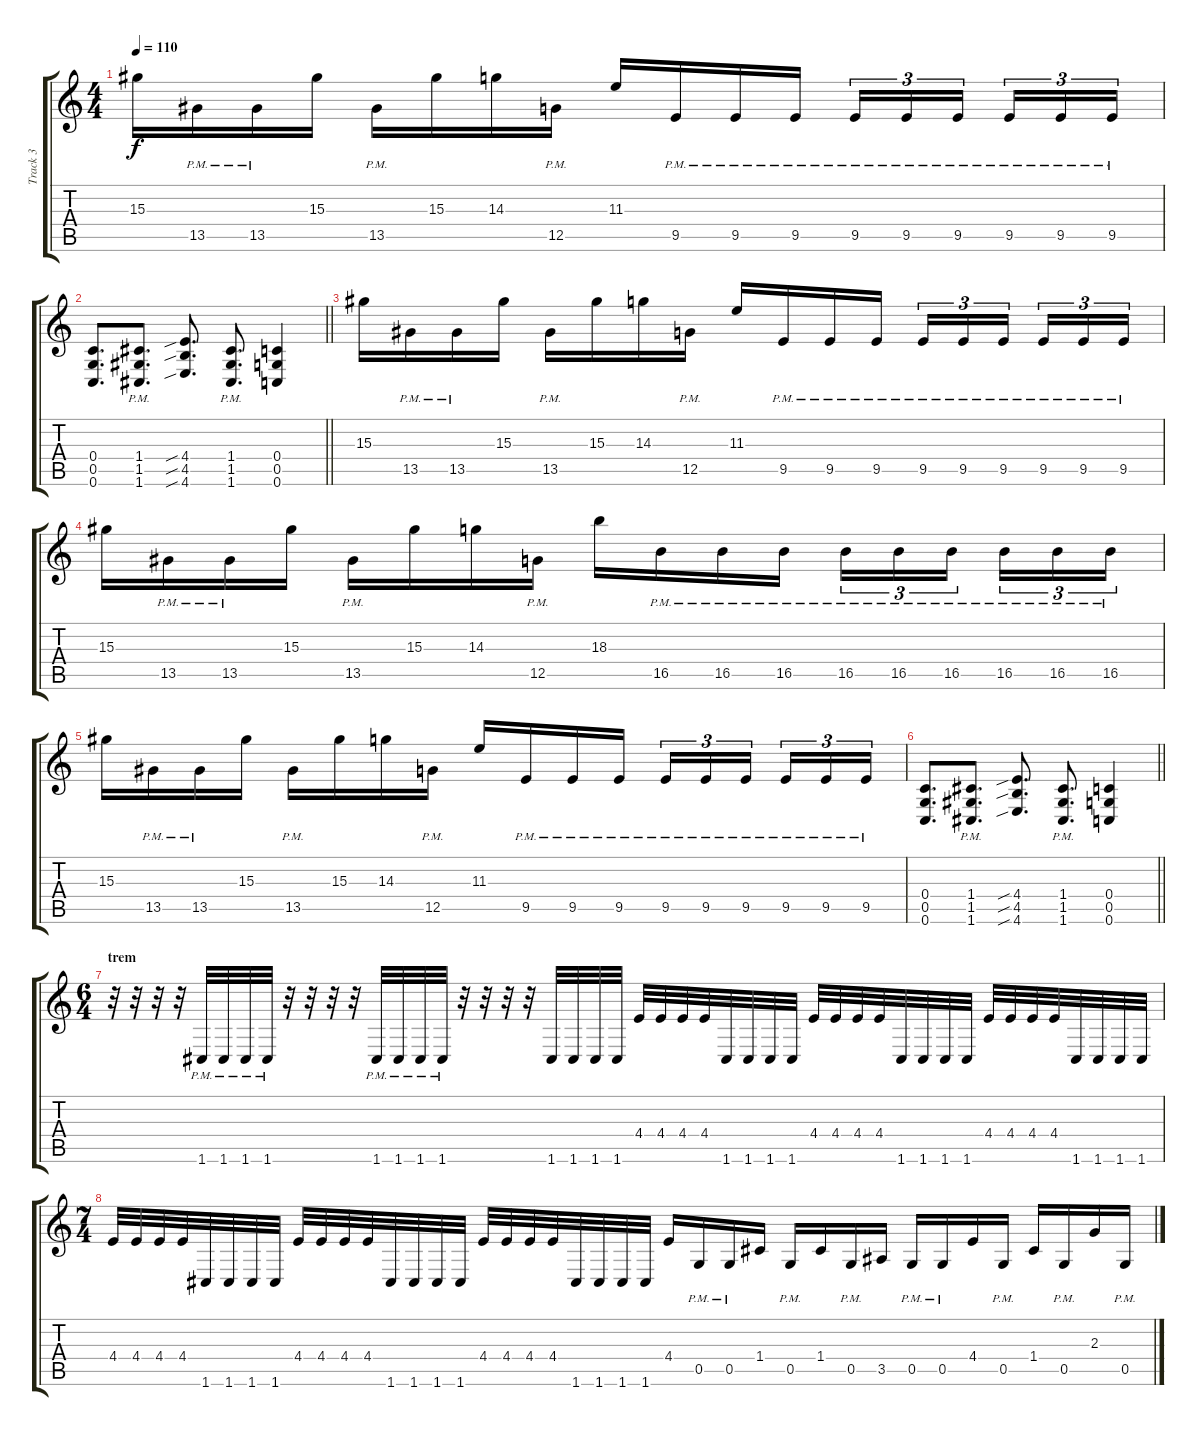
\track ("Track 3" "Track 3") {instrument distortionguitar}
\staff {score tabs}
\tuning (D4 A3 F3 C3 G2 C2) {hide}
\ts (4 4)
\tempo 110
\clef g2
\ks c
15.3.16{dy f} 13.5{pm}.16 13.5{pm}.16 15.3.16 13.5{pm}.16 15.3.16 14.3.16 12.5{pm}.16 11.3.16 9.5{pm}.16 9.5{pm}.16 9.5{pm}.16 9.5{pm}.16{tu (3 2)} 9.5{pm}.16{tu (3 2)} 9.5{pm}.16{tu (3 2) beam splitsecondary} 9.5{pm}.16{tu (3 2)} 9.5{pm}.16{tu (3 2)} 9.5{pm}.16{tu (3 2)} |
\barLineRight lightlight
(0.4 0.5 0.6).8{d} (1.4{pm} 1.5{pm} 1.6{pm}).8{d} (4.4{sib} 4.5{sib} 4.6{sib}).8{d} (1.4{pm} 1.5{pm} 1.6{pm}).8{d} (0.4 0.5 0.6).4 |
15.3.16 13.5{pm}.16 13.5{pm}.16 15.3.16 13.5{pm}.16 15.3.16 14.3.16 12.5{pm}.16 11.3.16 9.5{pm}.16 9.5{pm}.16 9.5{pm}.16 9.5{pm}.16{tu (3 2)} 9.5{pm}.16{tu (3 2)} 9.5{pm}.16{tu (3 2) beam splitsecondary} 9.5{pm}.16{tu (3 2)} 9.5{pm}.16{tu (3 2)} 9.5{pm}.16{tu (3 2)} |
15.3.16 13.5{pm}.16 13.5{pm}.16 15.3.16 13.5{pm}.16 15.3.16 14.3.16 12.5{pm}.16 18.3.16 16.5{pm}.16 16.5{pm}.16 16.5{pm}.16 16.5{pm}.16{tu (3 2)} 16.5{pm}.16{tu (3 2)} 16.5{pm}.16{tu (3 2) beam splitsecondary} 16.5{pm}.16{tu (3 2)} 16.5{pm}.16{tu (3 2)} 16.5{pm}.16{tu (3 2)} |
15.3.16 13.5{pm}.16 13.5{pm}.16 15.3.16 13.5{pm}.16 15.3.16 14.3.16 12.5{pm}.16 11.3.16 9.5{pm}.16 9.5{pm}.16 9.5{pm}.16 9.5{pm}.16{tu (3 2)} 9.5{pm}.16{tu (3 2)} 9.5{pm}.16{tu (3 2) beam splitsecondary} 9.5{pm}.16{tu (3 2)} 9.5{pm}.16{tu (3 2)} 9.5{pm}.16{tu (3 2)} |
\barLineRight lightlight
(0.4 0.5 0.6).8{d} (1.4{pm} 1.5{pm} 1.6{pm}).8{d} (4.4{sib} 4.5{sib} 4.6{sib}).8{d} (1.4{pm} 1.5{pm} 1.6{pm}).8{d} (0.4 0.5 0.6).4 |
\ts (6 4)
\section ("" "trem")
r.32 r.32 r.32 r.32 1.6{pm}.32 1.6{pm}.32 1.6{pm}.32 1.6{pm}.32 r.32 r.32 r.32 r.32 1.6{pm}.32 1.6{pm}.32 1.6{pm}.32 1.6{pm}.32 r.32 r.32 r.32 r.32 1.6.32 1.6.32 1.6.32 1.6.32 4.4.32 4.4.32 4.4.32 4.4.32 1.6.32 1.6.32 1.6.32 1.6.32 4.4.32 4.4.32 4.4.32 4.4.32 1.6.32 1.6.32 1.6.32 1.6.32 4.4.32 4.4.32 4.4.32 4.4.32 1.6.32 1.6.32 1.6.32 1.6.32 |
\ts (7 4)
4.4.32 4.4.32 4.4.32 4.4.32 1.6.32 1.6.32 1.6.32 1.6.32 4.4.32 4.4.32 4.4.32 4.4.32 1.6.32 1.6.32 1.6.32 1.6.32 4.4.32 4.4.32 4.4.32 4.4.32 1.6.32 1.6.32 1.6.32 1.6.32 4.4.16 0.5{pm}.16 0.5{pm}.16 1.4.16 0.5{pm}.16 1.4.16 0.5{pm}.16 3.5.16 0.5{pm}.16 0.5{pm}.16 4.4.16 0.5{pm}.16 1.4.16 0.5{pm}.16 2.3.16 0.5{pm}.16
